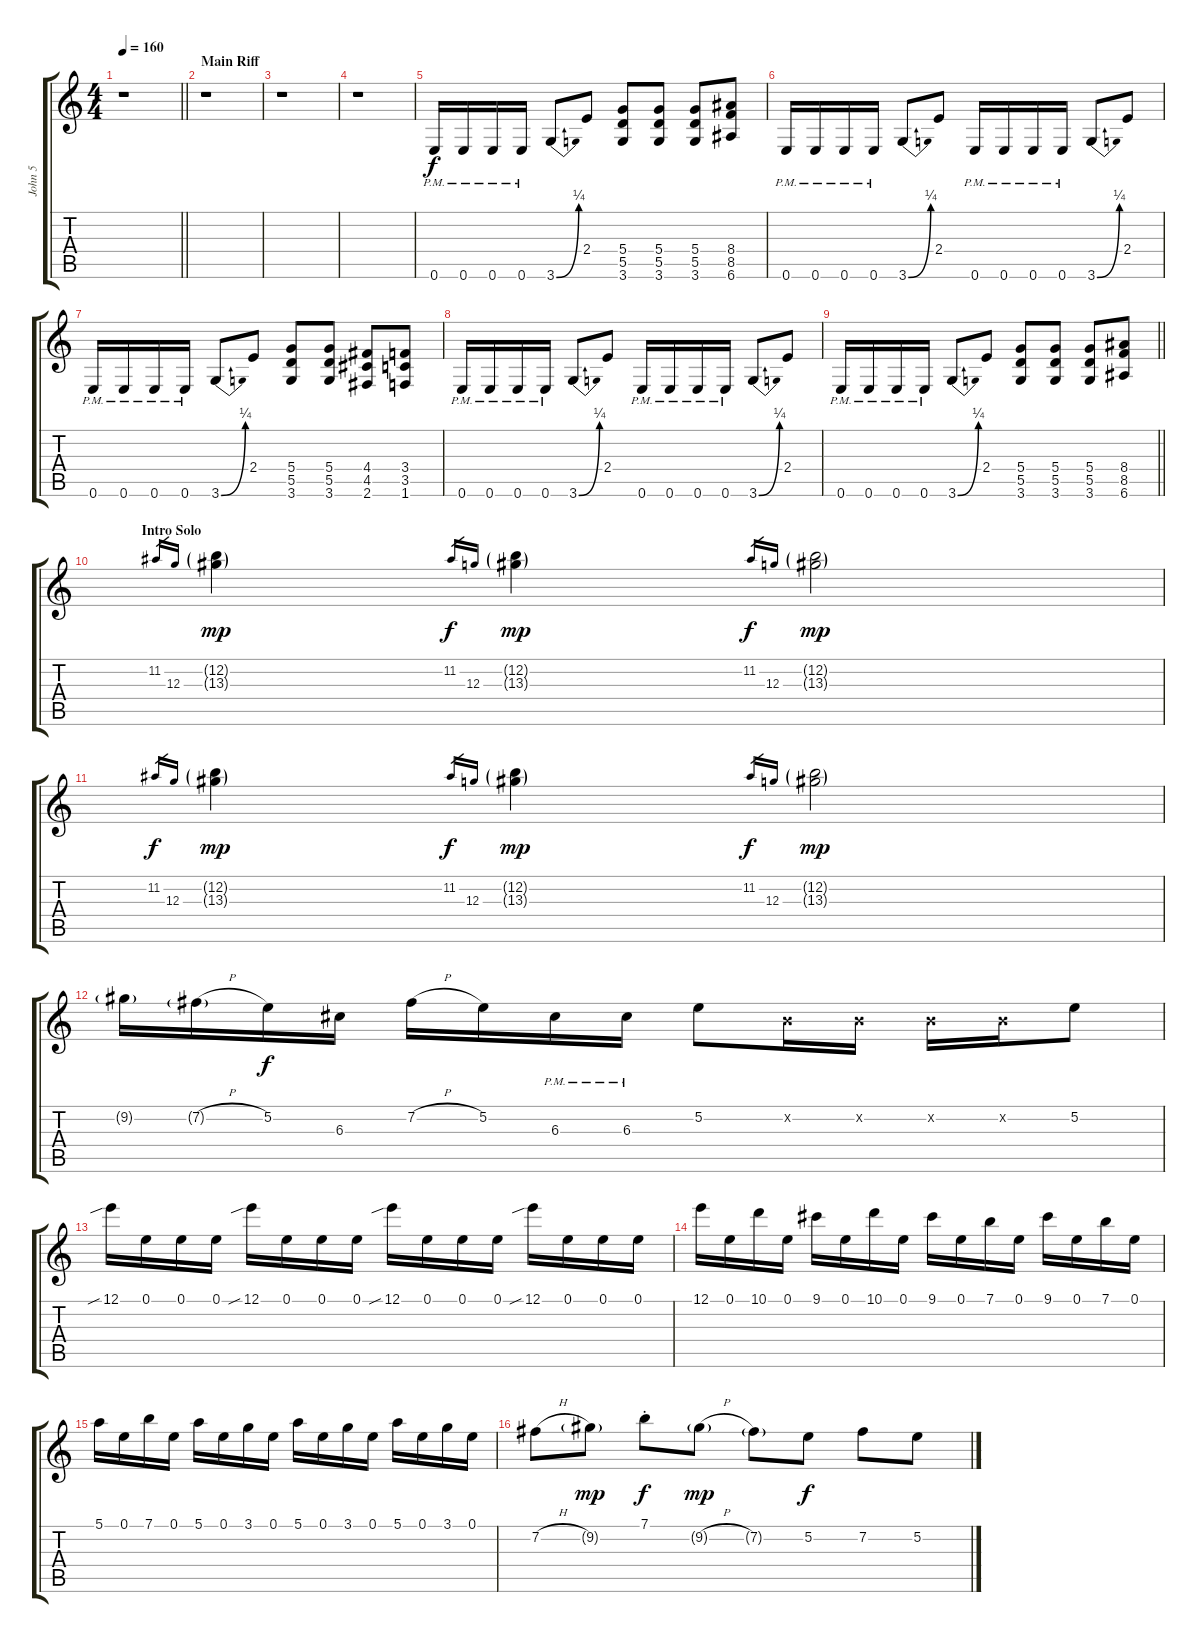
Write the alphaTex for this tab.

\track ("John 5" "John 5") {instrument distortionguitar}
\staff {score tabs}
\tuning (E4 B3 G3 D3 A2 E2) {hide}
\ts (4 4)
\tempo 160
\clef g2
\barLineRight lightlight
\ks c
r.1{dy f instrument distortionguitar} |
\section ("" "Main Riff")
r.1 |
r.1 |
r.1 |
0.6{pm}.16 0.6{pm}.16 0.6{pm}.16 0.6{pm}.16 3.6{be (bend 0 0 60 1)}.8 2.4.8 (5.4 5.5 3.6).8 (5.4 5.5 3.6).8 (5.4 5.5 3.6).8 (8.4 8.5 6.6).8 |
0.6{pm}.16 0.6{pm}.16 0.6{pm}.16 0.6{pm}.16 3.6{be (bend 0 0 60 1)}.8 2.4.8 0.6{pm}.16 0.6{pm}.16 0.6{pm}.16 0.6{pm}.16 3.6{be (bend 0 0 60 1)}.8 2.4.8 |
0.6{pm}.16 0.6{pm}.16 0.6{pm}.16 0.6{pm}.16 3.6{be (bend 0 0 60 1)}.8 2.4.8 (5.4 5.5 3.6).8 (5.4 5.5 3.6).8 (4.4 4.5 2.6).8 (3.4 3.5 1.6).8 |
0.6{pm}.16 0.6{pm}.16 0.6{pm}.16 0.6{pm}.16 3.6{be (bend 0 0 60 1)}.8 2.4.8 0.6{pm}.16 0.6{pm}.16 0.6{pm}.16 0.6{pm}.16 3.6{be (bend 0 0 60 1)}.8 2.4.8 |
\barLineRight lightlight
0.6{pm}.16 0.6{pm}.16 0.6{pm}.16 0.6{pm}.16 3.6{be (bend 0 0 60 1)}.8 2.4.8 (5.4 5.5 3.6).8 (5.4 5.5 3.6).8 (5.4 5.5 3.6).8 (8.4 8.5 6.6).8 |
\section ("" "Intro Solo")
11.2.16{gr} 12.3.16{gr} (12.2{g} 13.3{g}).4{dy mp} 11.2.16{gr dy f} 12.3.16{gr} (12.2{g} 13.3{g}).4{dy mp} 11.2.16{gr dy f} 12.3.16{gr} (12.2{g} 13.3{g}).2{dy mp} |
11.2.16{gr dy f} 12.3.16{gr} (12.2{g} 13.3{g}).4{dy mp} 11.2.16{gr dy f} 12.3.16{gr} (12.2{g} 13.3{g}).4{dy mp} 11.2.16{gr dy f} 12.3.16{gr} (12.2{g} 13.3{g}).2{dy mp} |
9.2{g}.16 7.2{h g}.16 5.2.16{dy f} 6.3.16 7.2{h}.16 5.2.16 6.3{pm}.16 6.3{pm}.16 5.2.8 0.2{x}.16 0.2{x}.16 0.2{x}.16 0.2{x}.16 5.2.8 |
12.1{sib}.16 0.1.16 0.1.16 0.1.16 12.1{sib}.16 0.1.16 0.1.16 0.1.16 12.1{sib}.16 0.1.16 0.1.16 0.1.16 12.1{sib}.16 0.1.16 0.1.16 0.1.16 |
12.1.16 0.1.16 10.1.16 0.1.16 9.1.16 0.1.16 10.1.16 0.1.16 9.1.16 0.1.16 7.1.16 0.1.16 9.1.16 0.1.16 7.1.16 0.1.16 |
5.1.16 0.1.16 7.1.16 0.1.16 5.1.16 0.1.16 3.1.16 0.1.16 5.1.16 0.1.16 3.1.16 0.1.16 5.1.16 0.1.16 3.1.16 0.1.16 |
7.2{h}.8 9.2{g}.8{dy mp} 7.1{st}.8{dy f} 9.2{h g}.8{dy mp} 7.2{g}.8 5.2.8{dy f} 7.2.8 5.2.8
